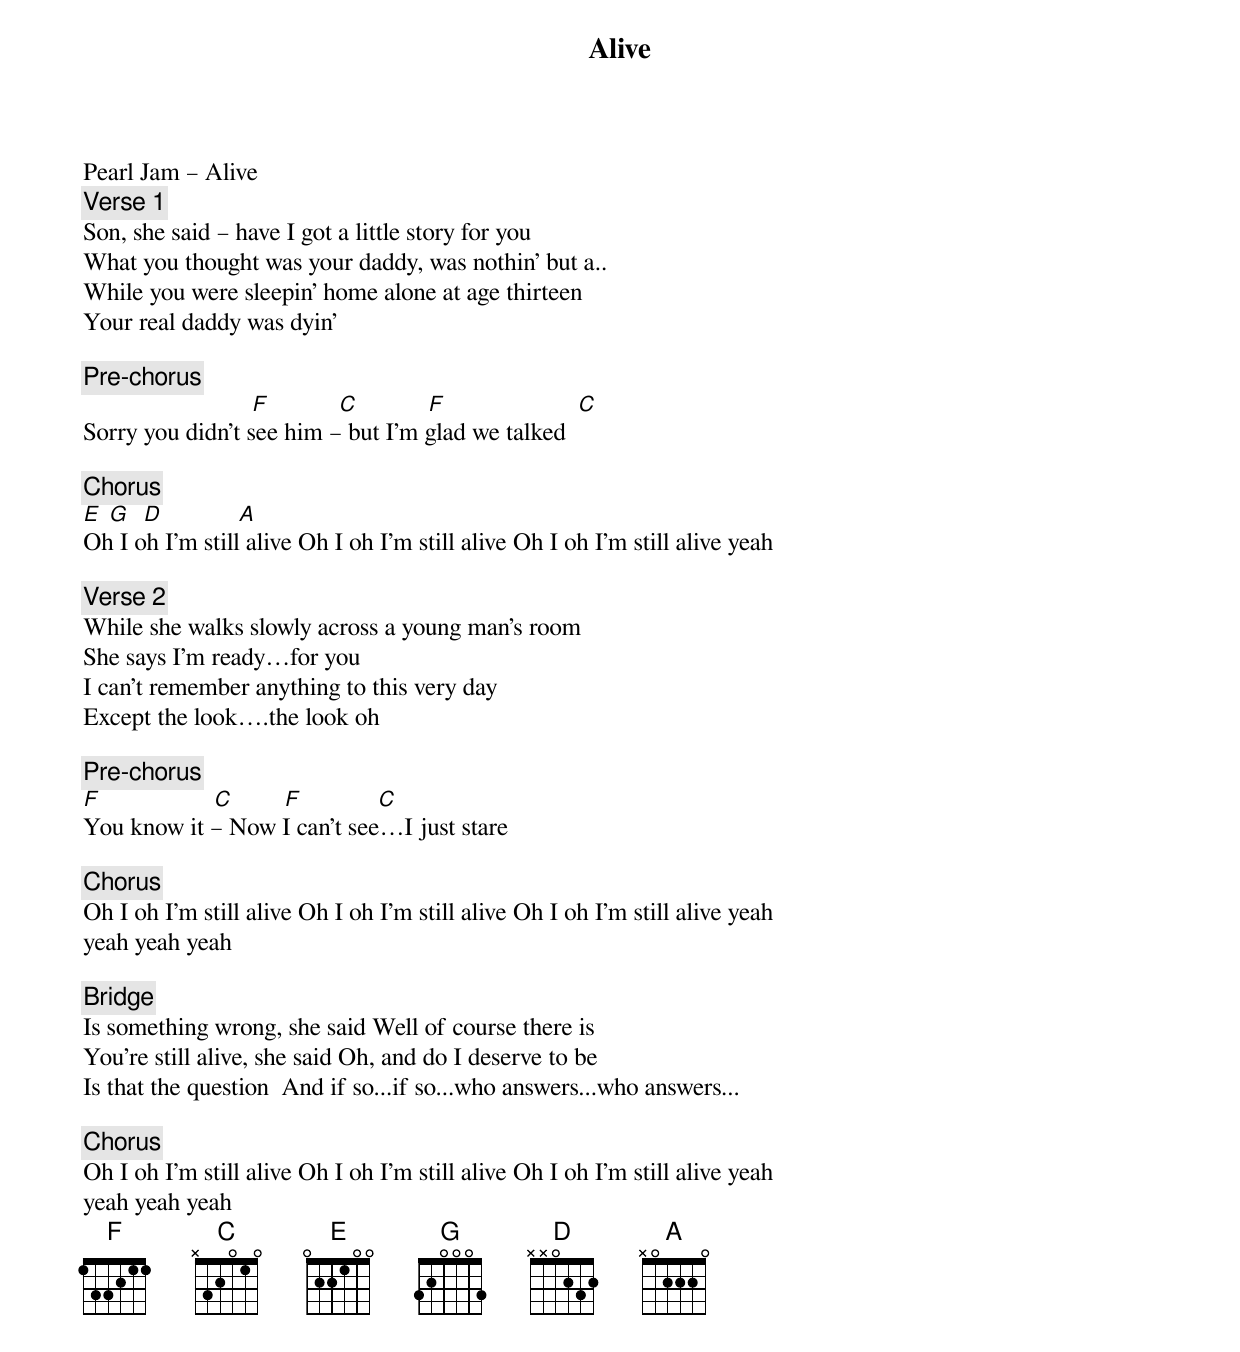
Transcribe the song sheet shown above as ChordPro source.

{title: Alive}
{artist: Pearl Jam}
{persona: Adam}
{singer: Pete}
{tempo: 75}
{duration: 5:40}
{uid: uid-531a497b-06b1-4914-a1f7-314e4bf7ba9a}
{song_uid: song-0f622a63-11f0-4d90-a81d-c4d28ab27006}



Pearl Jam – Alive
{comment: Verse 1}
Son, she said – have I got a little story for you
What you thought was your daddy, was nothin’ but a..
While you were sleepin’ home alone at age thirteen
Your real daddy was dyin’

{comment: Pre-chorus}
                           [F]           [C]	          [F]                     [C]
Sorry you didn’t see him – but I’m glad we talked

{comment: Chorus}
[E] [G]  [D]            [A]
Oh I oh I’m still alive Oh I oh I’m still alive	Oh I oh I’m still alive	yeah

{comment: Verse 2}
While she walks slowly across a young man’s room
She says I’m ready…for you
I can’t remember anything to this very day
Except the look….the look oh

{comment: Pre-chorus}
[F]                  [C]        [F]            [C]
You know it – Now I can’t see…I just stare

{comment: Chorus}
Oh I oh I’m still alive Oh I oh I’m still alive	Oh I oh I’m still alive	yeah
yeah yeah yeah

{comment: Bridge}
Is something wrong, she said Well of course there is
You're still alive, she said	Oh, and do I deserve to be
Is that the question 	And if so...if so...who answers...who answers...

{comment: Chorus}
Oh I oh I’m still alive Oh I oh I’m still alive	Oh I oh I’m still alive	yeah
yeah yeah yeah
